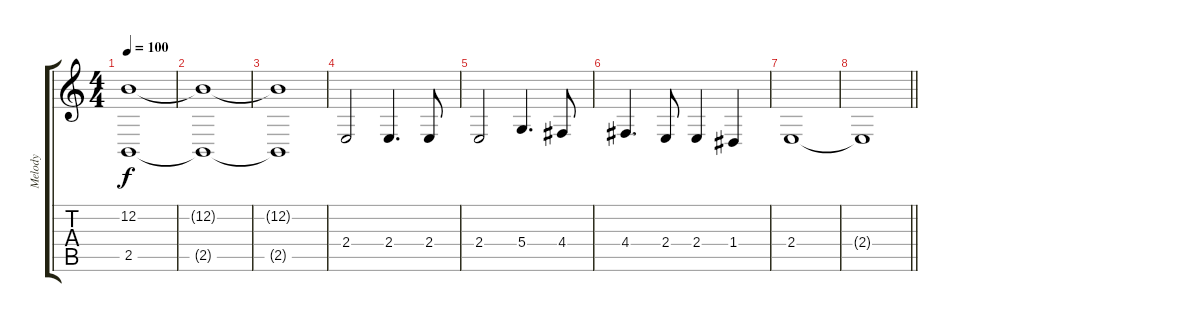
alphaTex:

\track ("Melody" "Melody") {instrument trumpet}
\staff {score tabs}
\tuning (E4 B3 G3 D3 A2 E2) {hide}
\ts (4 4)
\tempo 100
\clef g2
\ks c
(12.2{t} 2.5{t}).1{dy f} |
(12.2{t} 2.5{t}).1 |
(12.2{t} 2.5{t}).1 |
2.4.2 2.4.4{d} 2.4.8 |
2.4.2 5.4.4{d} 4.4.8 |
4.4.4{d} 2.4.8 2.4.4 1.4.4 |
2.4.1 |
\barLineRight lightlight
2.4{t}.1
